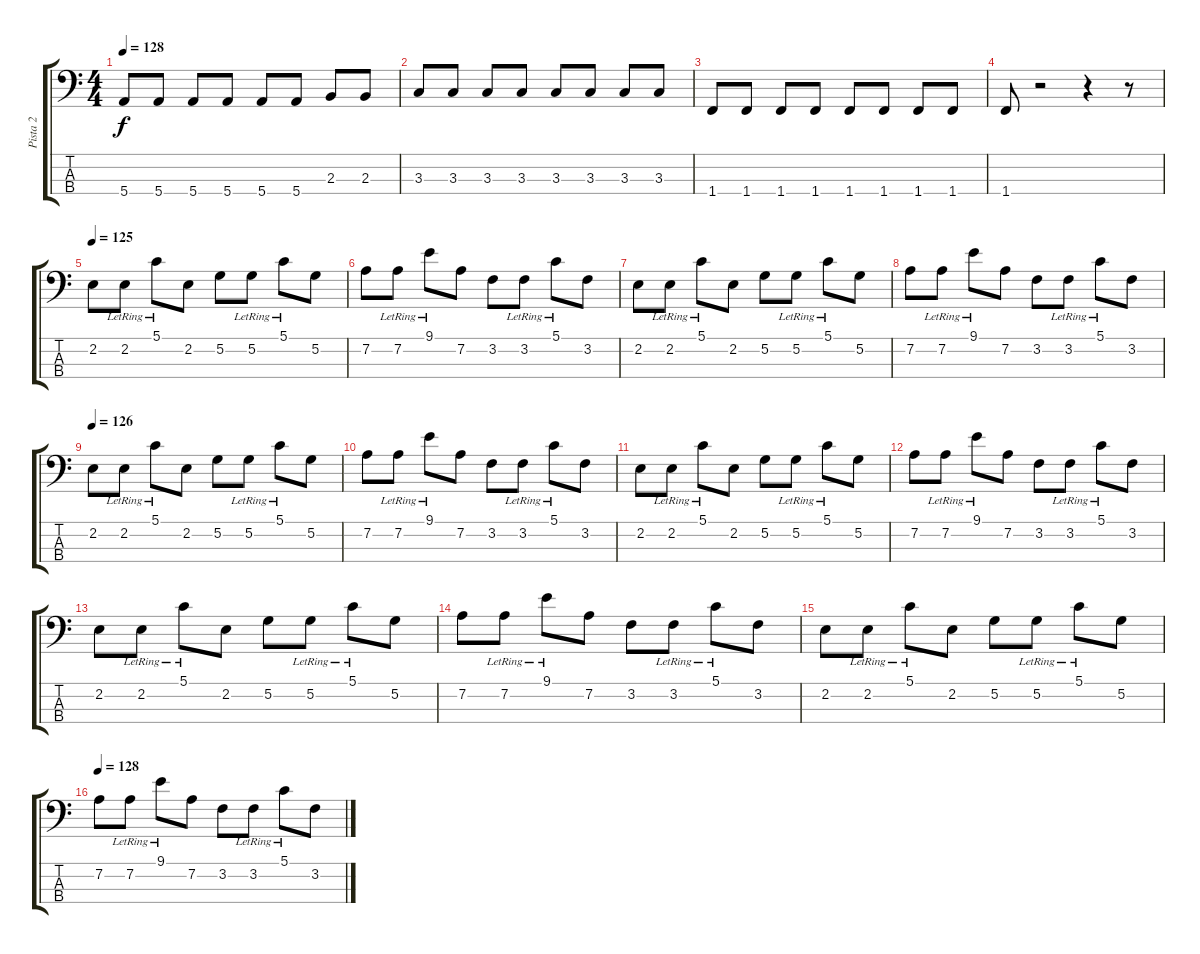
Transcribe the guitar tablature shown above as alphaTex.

\track ("Pista 2" "Pista 2") {instrument electricbasspick}
\staff {score tabs}
\tuning (G2 D2 A1 E1) {hide}
\ts (4 4)
\tempo 128
\clef f4
\ks c
5.4.8{dy f} 5.4.8 5.4.8 5.4.8 5.4.8 5.4.8 2.3.8 2.3.8 |
3.3.8 3.3.8 3.3.8 3.3.8 3.3.8 3.3.8 3.3.8 3.3.8 |
1.4.8 1.4.8 1.4.8 1.4.8 1.4.8 1.4.8 1.4.8 1.4.8 |
1.4.8 r.2 r.4 r.8 |
\tempo 125
2.2.8 2.2{lr}.8 5.1{lr}.8 2.2.8 5.2.8 5.2{lr}.8 5.1{lr}.8 5.2.8 |
7.2.8 7.2{lr}.8 9.1{lr}.8 7.2.8 3.2.8 3.2{lr}.8 5.1{lr}.8 3.2.8 |
2.2.8 2.2{lr}.8 5.1{lr}.8 2.2.8 5.2.8 5.2{lr}.8 5.1{lr}.8 5.2.8 |
7.2.8 7.2{lr}.8 9.1{lr}.8 7.2.8 3.2.8 3.2{lr}.8 5.1{lr}.8 3.2.8 |
\tempo 126
2.2.8 2.2{lr}.8 5.1{lr}.8 2.2.8 5.2.8 5.2{lr}.8 5.1{lr}.8 5.2.8 |
7.2.8 7.2{lr}.8 9.1{lr}.8 7.2.8 3.2.8 3.2{lr}.8 5.1{lr}.8 3.2.8 |
2.2.8 2.2{lr}.8 5.1{lr}.8 2.2.8 5.2.8 5.2{lr}.8 5.1{lr}.8 5.2.8 |
7.2.8 7.2{lr}.8 9.1{lr}.8 7.2.8 3.2.8 3.2{lr}.8 5.1{lr}.8 3.2.8 |
2.2.8 2.2{lr}.8 5.1{lr}.8 2.2.8 5.2.8 5.2{lr}.8 5.1{lr}.8 5.2.8 |
7.2.8 7.2{lr}.8 9.1{lr}.8 7.2.8 3.2.8 3.2{lr}.8 5.1{lr}.8 3.2.8 |
2.2.8 2.2{lr}.8 5.1{lr}.8 2.2.8 5.2.8 5.2{lr}.8 5.1{lr}.8 5.2.8 |
\tempo 128
7.2.8 7.2{lr}.8 9.1{lr}.8 7.2.8 3.2.8 3.2{lr}.8 5.1{lr}.8 3.2.8
